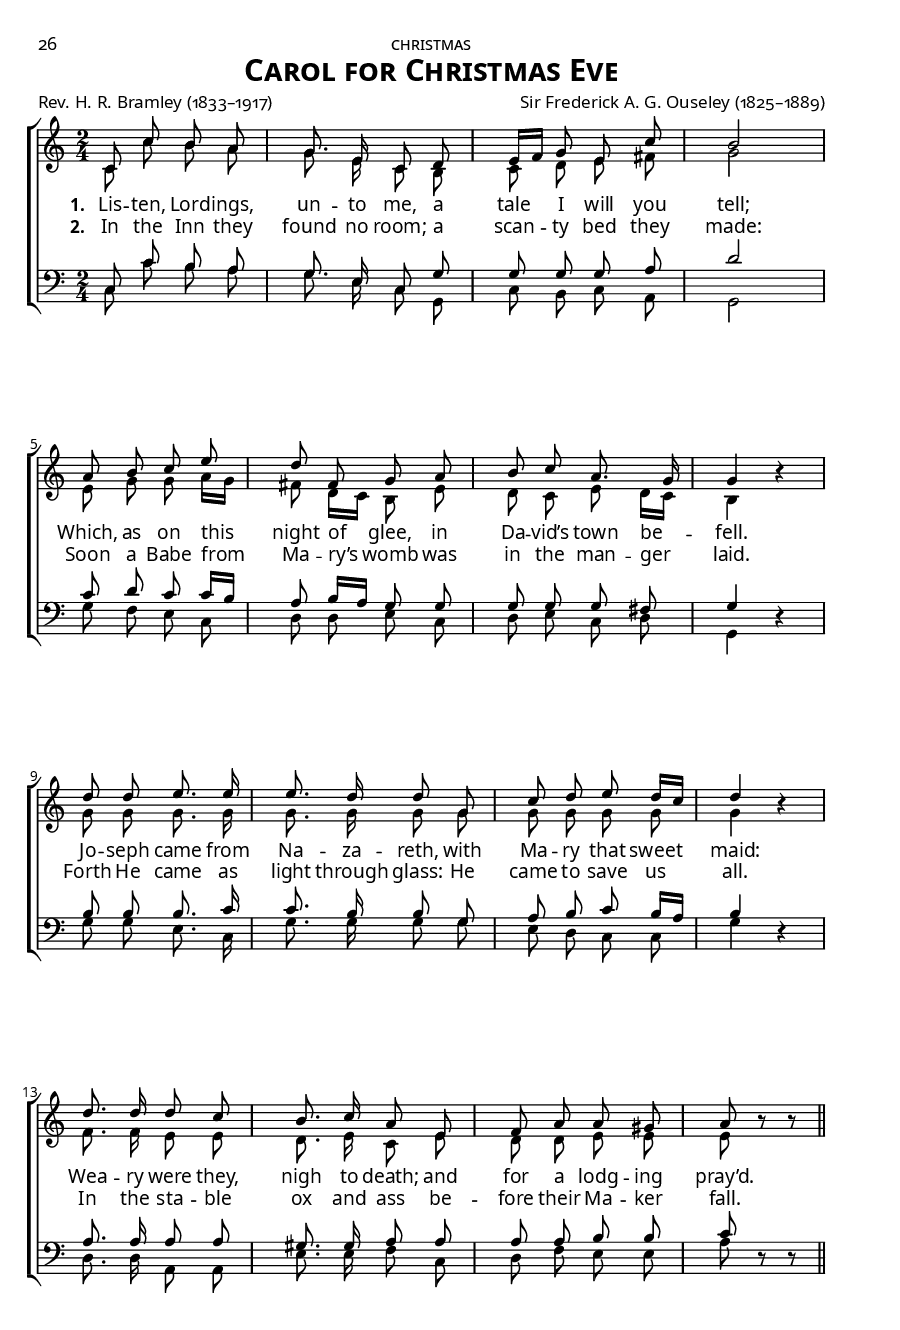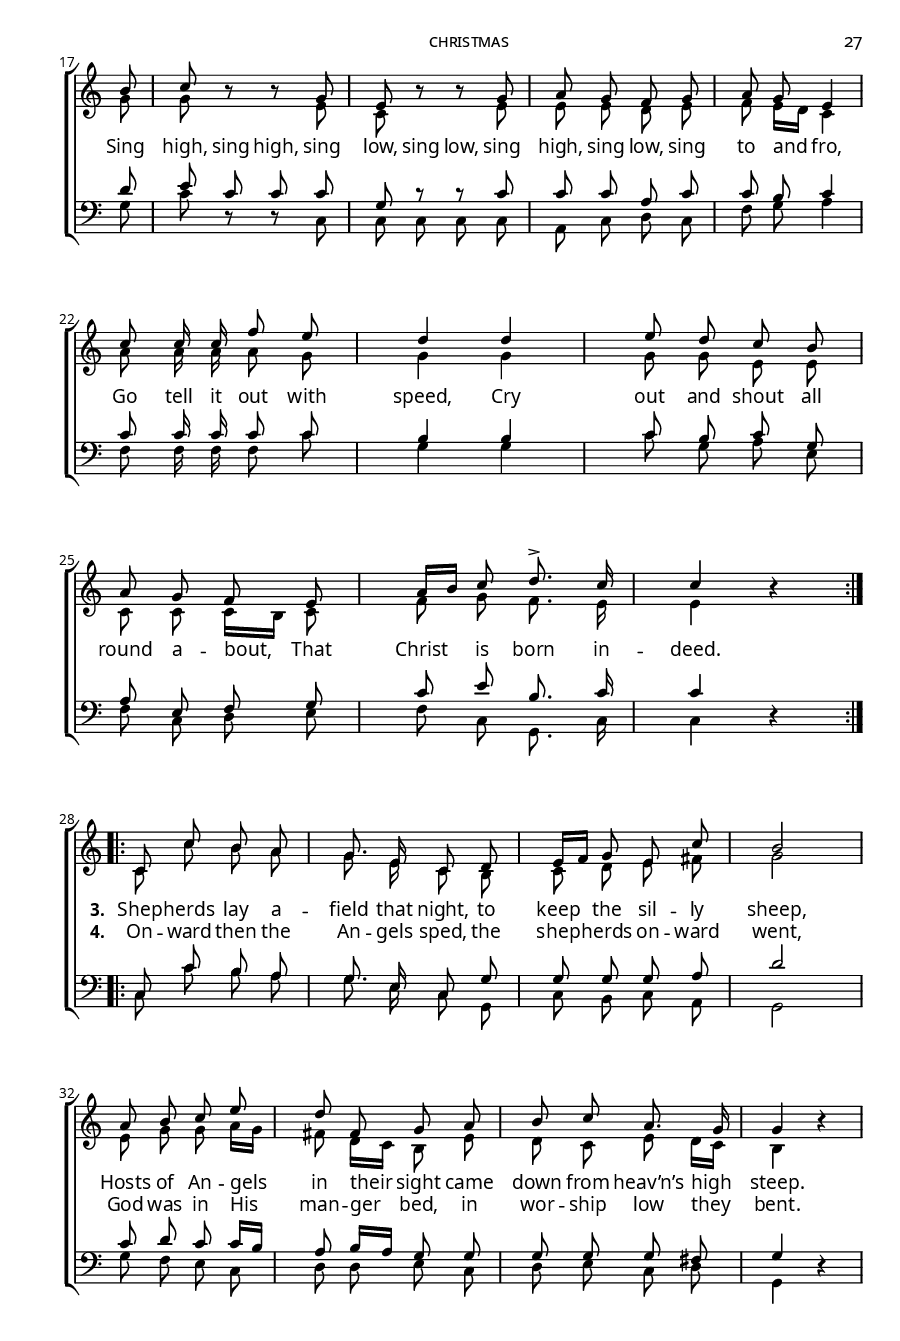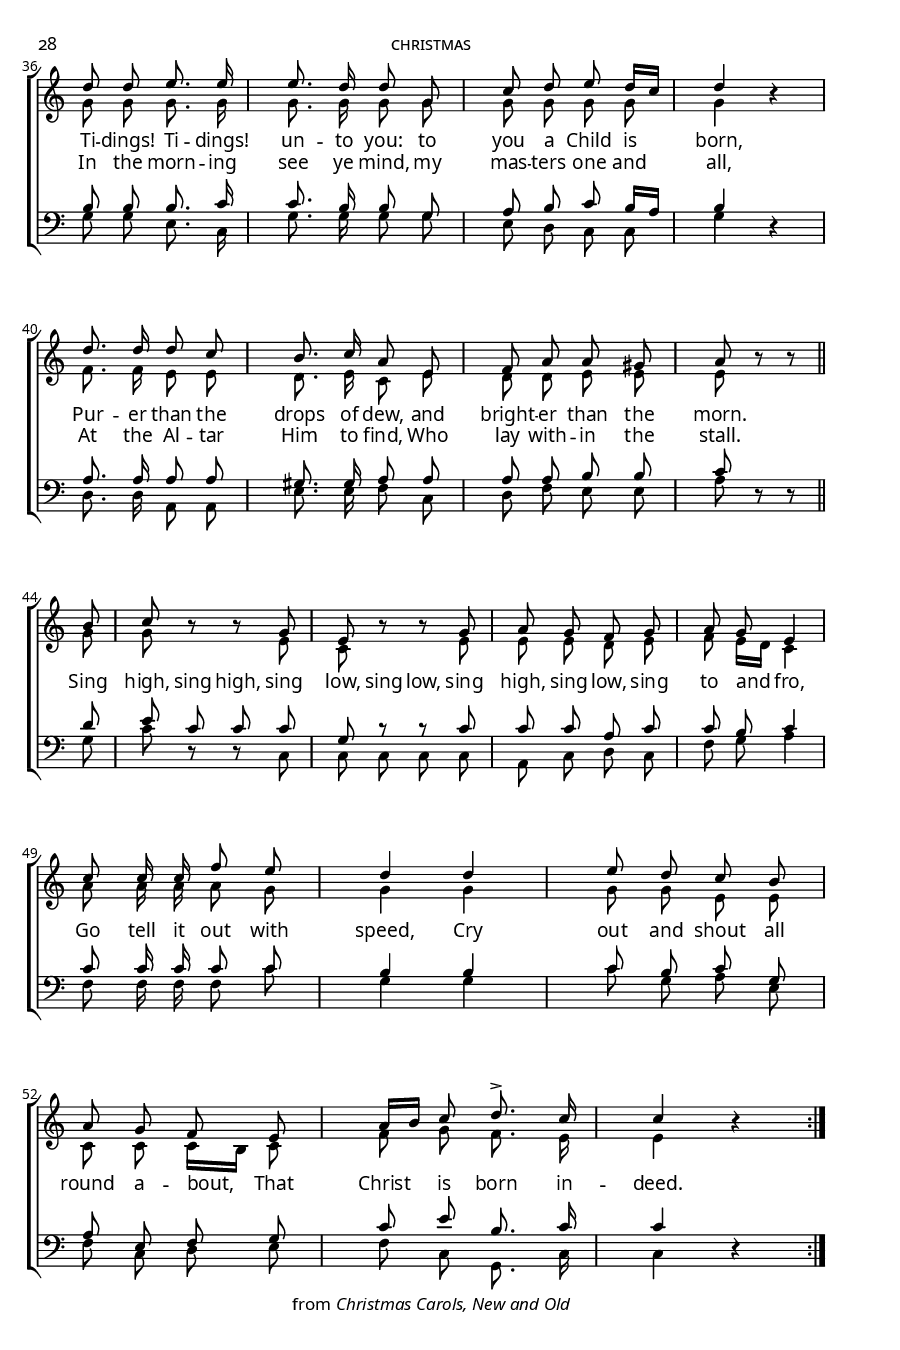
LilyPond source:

\version "2.14.2"
\include "../util.ly"
\header {
  title = \markup{\override #'(font-name . "Garamond Premier Pro Semibold"){ \abs-fontsize #15 \smallCapsOldStyle"Carol for Christmas Eve"}}
  poet = \markup\oldStyleNum"Rev. H. R. Bramley (1833–1917)"
  composer = \markup\oldStyleNum"Sir Frederick A. G. Ouseley (1825–1889)"
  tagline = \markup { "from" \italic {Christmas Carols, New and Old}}
}
\paper {
  %print-all-headers = ##t
  paper-height = 9\in
  paper-width = 6\in
  indent = 0\in
  %system-system-spacing = #'((basic-distance . 10) (padding . 0))
  %system-system-spacing =
  %  #'((basic-distance . 0)
  %     (minimum-distance . 0)
  %     (padding . -5)
  %     (stretchability . 100))
  ragged-last-bottom = ##f
  ragged-bottom = ##f
  two-sided = ##t
  inner-margin = 0.5\in
  outer-margin = 0.25\in
  top-margin = 0.25\in
  bottom-margin = 0.25\in
  first-page-number = #026
  print-first-page-number = ##t
  headerLine = \markup{\override #'(font-name . "Garamond Premier Pro") \smallCapsOldStyle"christmas"}
  oddHeaderMarkup = \markup\fill-line{
     \override #'(font-name . "Garamond Premier Pro")\abs-fontsize #8.5
     \combine 
        \fill-line{"" \on-the-fly #print-page-number-check-first
        \oldStylePageNum""
        }
        \fill-line{\headerLine}
  }
  evenHeaderMarkup = \markup {
     \override #'(font-name . "Garamond Premier Pro")\abs-fontsize #8.5
     \combine
        \on-the-fly #print-page-number-check-first
        \oldStylePageNum""
        \fill-line{\headerLine}
  }
}
#(set-global-staff-size 15) \paper{ #(define fonts (make-pango-font-tree "GoudyOlSt BT" "Garamond Premier Pro" "Garamond Premier Pro" (/ 15 20))) }
global = {
  \key c \major
  \time 2/4
  \autoBeamOff
}

sopMusic = \relative c' {
  \repeat volta 2 {
    c8 c' b a |
    g8. e16 c8 d |
    e16[ f] g8 e c' |
    b2 |
    a8 b c e | 
    
    d fis, g a |
    b c a8. g16 |
    g4 b\rest |
    d8 d e8. e16 |
    e8. d16 d8 g, | 
    
    c d e d16[ c] |
    d4 b\rest |
    d8. d16 d8 c |
    b8. c16 a8 e |
    f a a gis | 
    
    \partial 4. a b\rest b\rest \bar "||" \break
    \partial 8 b |
    c b\rest b\rest g |
    e b'\rest b\rest g |
    a g f g |
    a g e4 | \break
    
    c'8 c16 c f8 e |
    d4 d |
    e8 d c b |
    a g f e |
    a16[ b] c8 d8.-> c16 |
    c4 b\rest \break
  }
}
sopWords = \lyricmode {
  
}

altoMusic = \relative c' {
  c8 c' b a |
  g8. e16 c8 b |
  c d e fis |
  g2 |
  e8 g g a16[ g] |
  
  fis8 d16[ c] b8 e |
  d c e d16[ c] |
  b4 s |
  g'8 g g8. g16 |
  g8. g16 g8 g |
  
  g g g g |
  g4 s |
  f8. f16 e8 e |
  d8. e16 c8 e |
  d d e e |
  
  e s s g |
  g s s e |
  c s s e |
  e e d e |
  f e16[ d] c4 |
  
  a'8 a16 a a8 g |
  g4 g |
  g8 g e e |
  c c c16[ b] c8 |
  f g f8. e16 |
  e4 s
}
altoWords = \lyricmode {
  \dropLyricsVII
  \set stanza = #"1. "
  Lis -- ten, Lord -- ings, un -- to me, a tale I will you tell;
  Which, as on this night of glee, in Da -- vid’s town be -- fell.
  Jo -- seph came from Na -- za -- reth, with Ma -- ry that sweet maid:
  Wea -- ry were they, nigh to death; and for a lodg -- ing pray’d.
  
  \set associatedVoice = "tenors"
  Sing high, sing high,
  \set associatedVoice = "basses" sing low,
  sing low, sing high, sing low,
  \unset associatedVoice
  sing to and fro,
  Go tell it out with speed, Cry out and shout all round a -- bout,
  That Christ is born in -- deed.
  
  
  \set stanza = #"3. "
  Shep -- herds lay a -- field that night, to keep the sil -- ly sheep,
  Hosts of An -- gels in their sight came down from heav’n’s high steep.
  Ti -- dings! Ti -- dings! un -- to you: to you a Child is born,
  Pur -- er than the drops of dew, and bright -- er than the morn.
  
  \set associatedVoice = "tenors"
  Sing high, sing high,
  \set associatedVoice = "basses" sing low,
  sing low, sing high, sing low,
  \unset associatedVoice
  sing to and fro,
  Go tell it out with speed, Cry out and shout all round a -- bout,
  That Christ is born in -- deed.
}
altoWordsII = \lyricmode {
  \dropLyricsVII
%\markup\italic
  \set stanza = #"2. "
  In the Inn they found no room; a scan  -- ty bed they made:
  Soon a Babe from Ma -- ry’s womb was in the man -- ger laid.
  Forth He came as light through glass: He came to save us all.
  In the sta -- ble ox and ass be -- fore their Ma -- ker fall.
  
  \repeat unfold 32 \skip1
  
  \set stanza = #"4. "
  On -- ward then the An -- gels sped, the shep -- herds on -- ward went,
  God was in His man -- ger bed, in wor -- ship low they bent.
  In the morn -- ing see ye mind, my mas -- ters one and all,
  At the Al -- tar Him to find, Who lay with -- in the stall.
}
altoWordsIII = \lyricmode {
}
altoWordsIV = \lyricmode {
}
altoWordsV = \lyricmode {
  \set stanza = #"5. "
  \set ignoreMelismata = ##t
}
altoWordsVI = \lyricmode {
  \set stanza = #"6. "
  \set ignoreMelismata = ##t
}
tenorMusic = \relative c {
  c8 c' b a |
  g8. e16 c8 g' |
  g g g a |
  d2 |
  c8 d c c16[ b] |
  
  a8 b16[ a] g8 g |
  g g g fis |
  g4 s |
  b8 b b8. c16 |
  c8. b16 b8 g |
  
  a b c b16[ a] |
  b4 s |
  a8. a16 a8 a |
  gis8. gis16 a8 a |
  a a b b |
  
  c8 s s d |
  e c c c |
  g c\rest c\rest c |
  c c a c |
  c b c4 |
  
  c8 c16 c c8 c |
  b4 b |
  c8 b c g |
  a e f g |
  c e b8. c16 |
  c4 s
}
tenorWords = \lyricmode {
}
tenorWordsBass = \lyricmode {
}

bassMusic = \relative c {
  c8 c' b a |
  g8. e16 c8 g |
  c b c a |
  g2 |
  g'8 f e c |
  
  d d e c |
  d e c d |
  g,4 d'\rest |
  g8 g e8. c16 |
  g'8. g16 g8 g |
  
  e d c c |
  g'4 d\rest |
  d8. d16 a8 a |
  e'8. e16 f8 c |
  d f e e |
  
  a d,\rest d\rest g |
  c d,\rest d\rest c |
  c c c c |
  a c d c |
  f g a4 |
  
  f8 f16 f f8 c' |
  g4 g |
  c8 g a e |
  f c d e |
  f c g8. c16 c4 d\rest
}
bassWords = \lyricmode {

}

pianoRH = \relative c' {
  
}
pianoLH = \relative c' {
  
}

\score {
  <<
   \new ChoirStaff <<
%    \new Lyrics = sopranos \with { \override VerticalAxisGroup #'nonstaff-relatedstaff-spacing = #'((basic-distance . 1)) }
    \new Staff = women <<
      \new Voice = "sopranos" { \voiceOne << \global \repeat unfold 2 \sopMusic >> }
      \new Voice = "altos" { \voiceTwo << \global \repeat unfold 2 \altoMusic >> }
    >>
   \new Staff = men <<
      \clef bass
      \new Voice = "tenors" { \voiceOne << \global \repeat unfold 2 \tenorMusic >> }
      \new Voice = "basses" { \voiceTwo << \global \repeat unfold 2 \bassMusic >> }
    >>
    \new Lyrics \with { alignAboveContext = #"women" \override VerticalAxisGroup #'nonstaff-relatedstaff-spacing = #'((basic-distance . 1))} \lyricsto "sopranos" \sopWords
     \new Lyrics = "altosVI"  \with { alignBelowContext = #"women" \override VerticalAxisGroup #'nonstaff-relatedstaff-spacing = #'((basic-distance . 1))} \lyricsto "altos" \altoWordsVI
    \new Lyrics = "altosV"  \with { alignBelowContext = #"women" \override VerticalAxisGroup #'nonstaff-relatedstaff-spacing = #'((basic-distance . 1))} \lyricsto "altos" \altoWordsV
    \new Lyrics = "altosIV"  \with { alignBelowContext = #"women" \override VerticalAxisGroup #'nonstaff-relatedstaff-spacing = #'((basic-distance . 1))} \lyricsto "altos" \altoWordsIV
    \new Lyrics = "altosIII"  \with { alignBelowContext = #"women" \override VerticalAxisGroup #'nonstaff-relatedstaff-spacing = #'((basic-distance . 1))} \lyricsto "altos" \altoWordsIII
    \new Lyrics = "altosII"  \with { alignBelowContext = #"women" \override VerticalAxisGroup #'nonstaff-relatedstaff-spacing = #'((basic-distance . 1))} \lyricsto "altos" \altoWordsII
    \new Lyrics = "altos"  \with { alignBelowContext = #"women" \override VerticalAxisGroup #'nonstaff-relatedstaff-spacing = #'((basic-distance . 1))} \lyricsto "altos" \altoWords
%    \new Lyrics \with { alignAboveContext = #"men" \override VerticalAxisGroup #'nonstaff-relatedstaff-spacing = #'((basic-distance . 1)) } \lyricsto "tenors" \tenorWords
    \new Lyrics \with { alignBelowContext = #"men" \override VerticalAxisGroup #'nonstaff-relatedstaff-spacing = #'((basic-distance . 1)) } \lyricsto "basses" \bassWords
  >>
%    \new PianoStaff << \new Staff { \new Voice { \pianoRH } } \new Staff { \clef "bass" \pianoLH } >>
  >>
  \layout {
    \context {
      \Score
      \override SpacingSpanner #'base-shortest-duration = #(ly:make-moment 1 2)
      \override SpacingSpanner #'common-shortest-duration = #(ly:make-moment 1 2)
    }
    \context {
      % Remove all empty staves
      % \Staff \RemoveEmptyStaves \override VerticalAxisGroup #'remove-first = ##t
    }
  }
}
